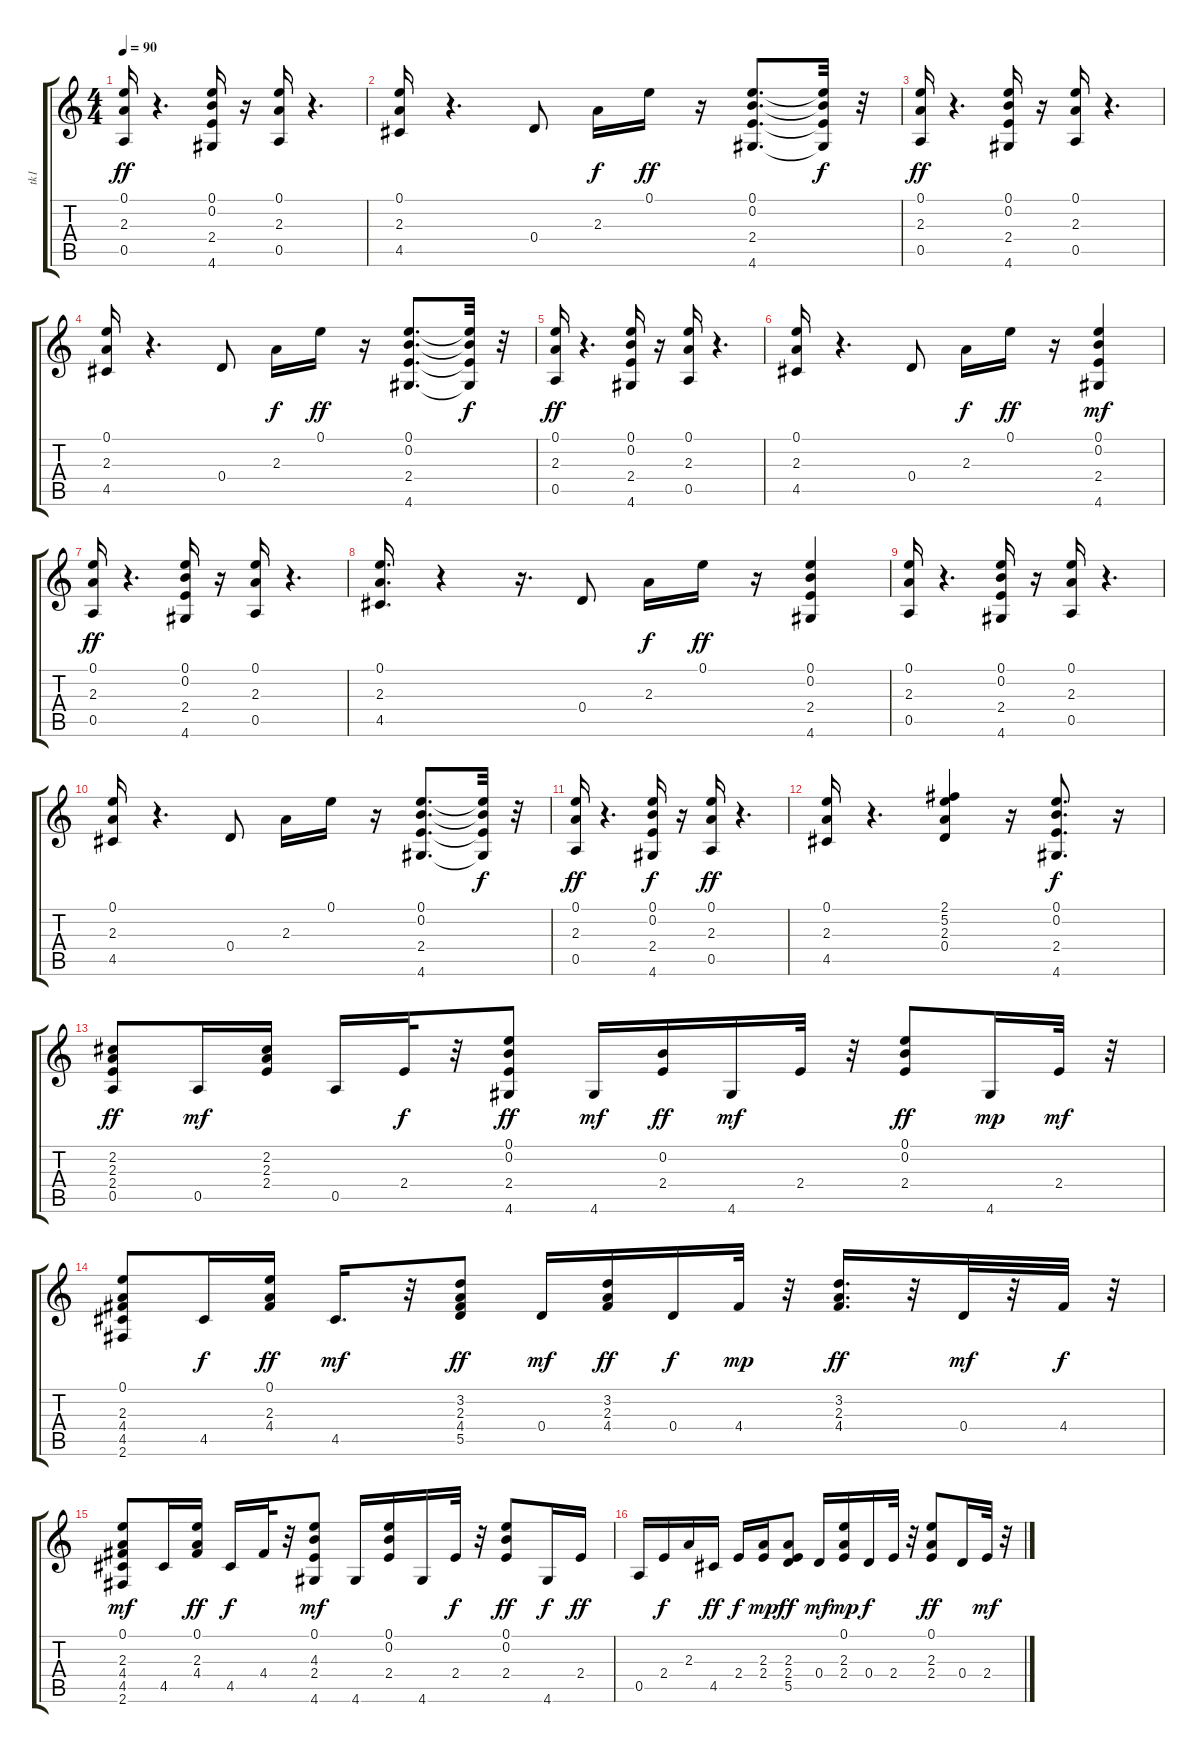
\track ("tk1" "tk1") {instrument acousticguitarsteel}
\staff {score tabs}
\tuning (E4 B3 G3 D3 A2 E2) {hide}
\ts (4 4)
\tempo 90
\clef g2
\ks c
(0.1 2.3 0.5).16{dy ff} r.4{d} (0.1 0.2 2.4 4.6).16 r.16 (0.1 2.3 0.5).16 r.4{d} |
(0.1 2.3 4.5).16 r.4{d} 0.4.8 2.3.16{dy f} 0.1.16{dy ff} r.16 (0.1 0.2 2.4 4.6).8{d} (0.1{t} 0.2{t} 2.4{t} 4.6{t}).32{dy f} r.32 |
(0.1 2.3 0.5).16{dy ff} r.4{d} (0.1 0.2 2.4 4.6).16 r.16 (0.1 2.3 0.5).16 r.4{d} |
(0.1 2.3 4.5).16 r.4{d} 0.4.8 2.3.16{dy f} 0.1.16{dy ff} r.16 (0.1 0.2 2.4 4.6).8{d} (0.1{t} 0.2{t} 2.4{t} 4.6{t}).32{dy f} r.32 |
(0.1 2.3 0.5).16{dy ff} r.4{d} (0.1 0.2 2.4 4.6).16 r.16 (0.1 2.3 0.5).16 r.4{d} |
(0.1 2.3 4.5).16 r.4{d} 0.4.8 2.3.16{dy f} 0.1.16{dy ff} r.16 (0.1 0.2 2.4 4.6).4{dy mf} |
(0.1 2.3 0.5).16{dy ff} r.4{d} (0.1 0.2 2.4 4.6).16 r.16 (0.1 2.3 0.5).16 r.4{d} |
(0.1 2.3 4.5).16{d} r.4 r.16{d} 0.4.8 2.3.16{dy f} 0.1.16{dy ff} r.16 (0.1 0.2 2.4 4.6).4 |
(0.1 2.3 0.5).16 r.4{d} (0.1 0.2 2.4 4.6).16 r.16 (0.1 2.3 0.5).16 r.4{d} |
(0.1 2.3 4.5).16 r.4{d} 0.4.8 2.3.16 0.1.16 r.16 (0.1 0.2 2.4 4.6).8{d} (0.1{t} 0.2{t} 2.4{t} 4.6{t}).32{dy f} r.32 |
(0.1 2.3 0.5).16{dy ff} r.4{d} (0.1 0.2 2.4 4.6).16{dy f} r.16 (0.1 2.3 0.5).16{dy ff} r.4{d} |
(0.1 2.3 4.5).16 r.4{d} (2.1 5.2 2.3 0.4).4 r.16 (0.1 0.2 2.4 4.6).8{d dy f} r.16 |
(2.2 2.3 2.4 0.5).8{dy ff} 0.5.16{dy mf} (2.2 2.3 2.4).16 0.5.16 2.4.32{dy f} r.32 (0.1 0.2 2.4 4.6).8{dy ff} 4.6.16{dy mf} (0.2 2.4).16{dy ff} 4.6.16{dy mf} 2.4.32 r.32 (0.1 0.2 2.4).8{dy ff} 4.6.16{dy mp} 2.4.32{dy mf} r.32 |
(0.1 2.3 4.4 4.5 2.6).8 4.5.16{dy f} (0.1 2.3 4.4).16{dy ff} 4.5.16{d dy mf} r.32 (3.2 2.3 4.4 5.5).8{dy ff} 0.4.16{dy mf} (3.2 2.3 4.4).16{dy ff} 0.4.16{dy f} 4.4.32{dy mp} r.32 (3.2 2.3 4.4).16{d dy ff} r.32 0.4.32{dy mf} r.32 4.4.32{dy f} r.32 |
(0.1 2.3 4.4 4.5 2.6).8{dy mf} 4.5.16 (0.1 2.3 4.4).16{dy ff} 4.5.16{dy f} 4.4.32 r.32 (0.1 4.3 2.4 4.6).8{dy mf} 4.6.16 (0.1 0.2 2.4).16 4.6.16 2.4.32{dy f} r.32 (0.1 0.2 2.4).8{dy ff} 4.6.16{dy f} 2.4.16{dy ff} |
0.5.16 2.4.16{dy f} 2.3.16 4.5.16{dy ff} 2.4.16{dy f} (2.3 2.4).16{dy mp} (2.3 2.4 5.5).8{dy ff} 0.4.16{dy mf} (0.1 2.3 2.4).16{dy mp} 0.4.16{dy f} 2.4.32 r.32 (0.1 2.3 2.4).8{dy ff} 0.4.16 2.4.32{dy mf} r.32
